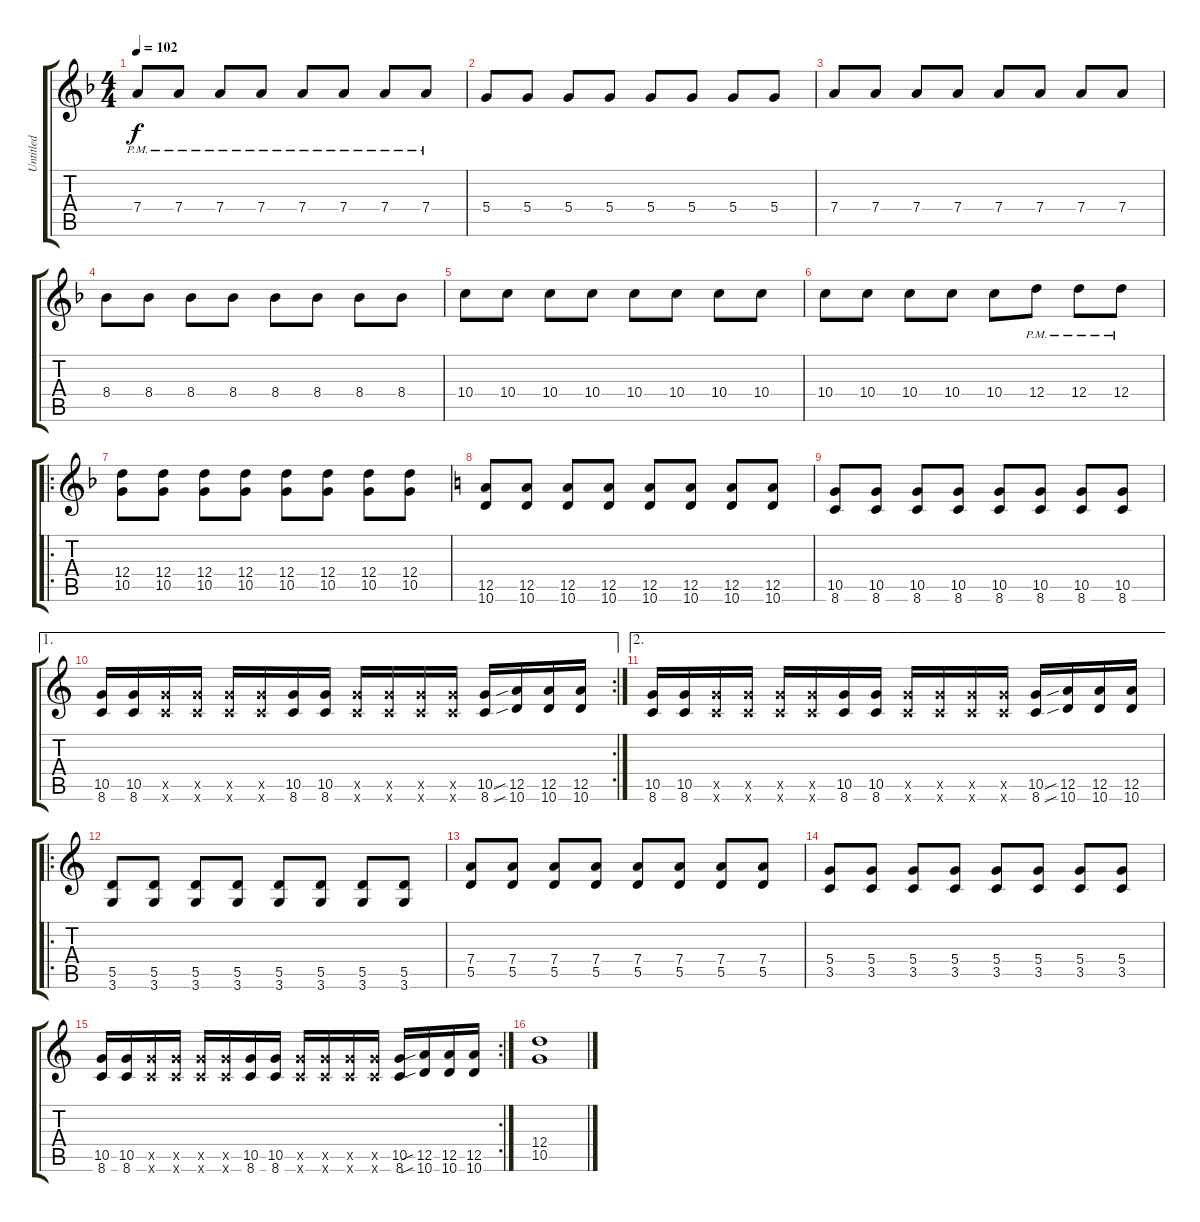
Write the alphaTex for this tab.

\track ("Untitled" "Untitled") {instrument distortionguitar}
\staff {score tabs}
\tuning (E4 B3 G3 D3 A2 E2) {hide}
\ts (4 4)
\tempo 102
\clef g2
\ks f
7.4{pm}.8{dy f} 7.4{pm}.8 7.4{pm}.8 7.4{pm}.8 7.4{pm}.8 7.4{pm}.8 7.4{pm}.8 7.4{pm}.8 |
5.4.8 5.4.8 5.4.8 5.4.8 5.4.8 5.4.8 5.4.8 5.4.8 |
7.4.8 7.4.8 7.4.8 7.4.8 7.4.8 7.4.8 7.4.8 7.4.8 |
8.4.8 8.4.8 8.4.8 8.4.8 8.4.8 8.4.8 8.4.8 8.4.8 |
10.4.8 10.4.8 10.4.8 10.4.8 10.4.8 10.4.8 10.4.8 10.4.8 |
10.4.8 10.4.8 10.4.8 10.4.8 10.4.8 12.4{pm}.8 12.4{pm}.8 12.4{pm}.8 |
\ro
(12.4 10.5).8 (12.4 10.5).8 (12.4 10.5).8 (12.4 10.5).8 (12.4 10.5).8 (12.4 10.5).8 (12.4 10.5).8 (12.4 10.5).8 |
\ks c
(12.5 10.6).8 (12.5 10.6).8 (12.5 10.6).8 (12.5 10.6).8 (12.5 10.6).8 (12.5 10.6).8 (12.5 10.6).8 (12.5 10.6).8 |
(10.5 8.6).8 (10.5 8.6).8 (10.5 8.6).8 (10.5 8.6).8 (10.5 8.6).8 (10.5 8.6).8 (10.5 8.6).8 (10.5 8.6).8 |
\ae 1
\rc 2
(10.5 8.6).16 (10.5 8.6).16 (10.5{x} 8.6{x}).16 (10.5{x} 8.6{x}).16 (10.5{x} 8.6{x}).16 (10.5{x} 8.6{x}).16 (10.5 8.6).16 (10.5 8.6).16 (10.5{x} 8.6{x}).16 (10.5{x} 8.6{x}).16 (10.5{x} 8.6{x}).16 (10.5{x} 8.6{x}).16 (10.5 8.6).16 (12.5{sib} 10.6{sib}).16 (12.5 10.6).16 (12.5 10.6).16 |
\ae 2
(10.5 8.6).16 (10.5 8.6).16 (10.5{x} 8.6{x}).16 (10.5{x} 8.6{x}).16 (10.5{x} 8.6{x}).16 (10.5{x} 8.6{x}).16 (10.5 8.6).16 (10.5 8.6).16 (10.5{x} 8.6{x}).16 (10.5{x} 8.6{x}).16 (10.5{x} 8.6{x}).16 (10.5{x} 8.6{x}).16 (10.5 8.6).16 (12.5{sib} 10.6{sib}).16 (12.5 10.6).16 (12.5 10.6).16 |
\ro
(5.5 3.6).8 (5.5 3.6).8 (5.5 3.6).8 (5.5 3.6).8 (5.5 3.6).8 (5.5 3.6).8 (5.5 3.6).8 (5.5 3.6).8 |
(7.4 5.5).8 (7.4 5.5).8 (7.4 5.5).8 (7.4 5.5).8 (7.4 5.5).8 (7.4 5.5).8 (7.4 5.5).8 (7.4 5.5).8 |
(5.4 3.5).8 (5.4 3.5).8 (5.4 3.5).8 (5.4 3.5).8 (5.4 3.5).8 (5.4 3.5).8 (5.4 3.5).8 (5.4 3.5).8 |
\rc 2
(10.5 8.6).16 (10.5 8.6).16 (10.5{x} 8.6{x}).16 (10.5{x} 8.6{x}).16 (10.5{x} 8.6{x}).16 (10.5{x} 8.6{x}).16 (10.5 8.6).16 (10.5 8.6).16 (10.5{x} 8.6{x}).16 (10.5{x} 8.6{x}).16 (10.5{x} 8.6{x}).16 (10.5{x} 8.6{x}).16 (10.5 8.6).16 (12.5{sib} 10.6{sib}).16 (12.5 10.6).16 (12.5 10.6).16 |
(12.4 10.5).1
